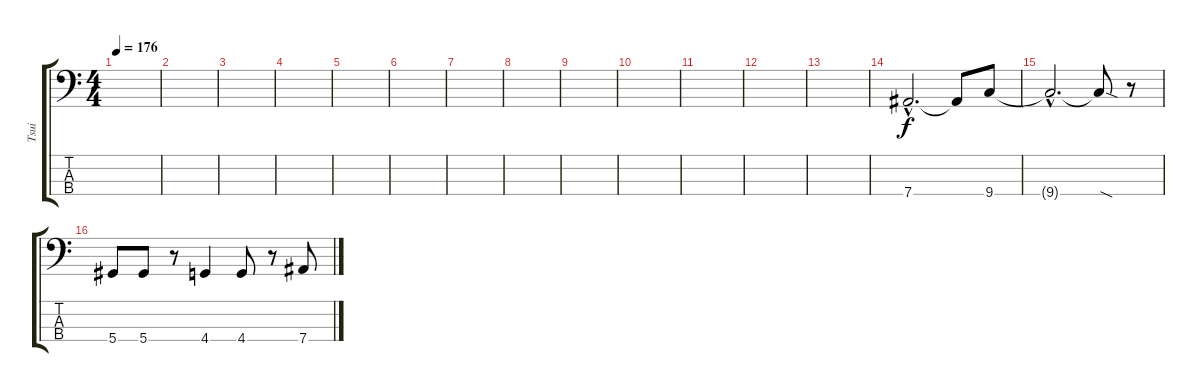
\track ("Tsui" "Tsui") {instrument electricbassfinger}
\staff {score tabs}
\tuning (Gb2 Db2 Ab1 Eb1) {hide}
\ts (4 4)
\tempo 176
\clef f4
\ks c
|
|
|
|
|
|
|
|
|
|
|
|
|
7.4{hac}.2{d} 7.4{t}.8 9.4.8 |
9.4{hac t}.2{d} 9.4{sod t}.8 r.8 |
5.4.8 5.4.8 r.8 4.4.4 4.4.8 r.8 7.4.8
